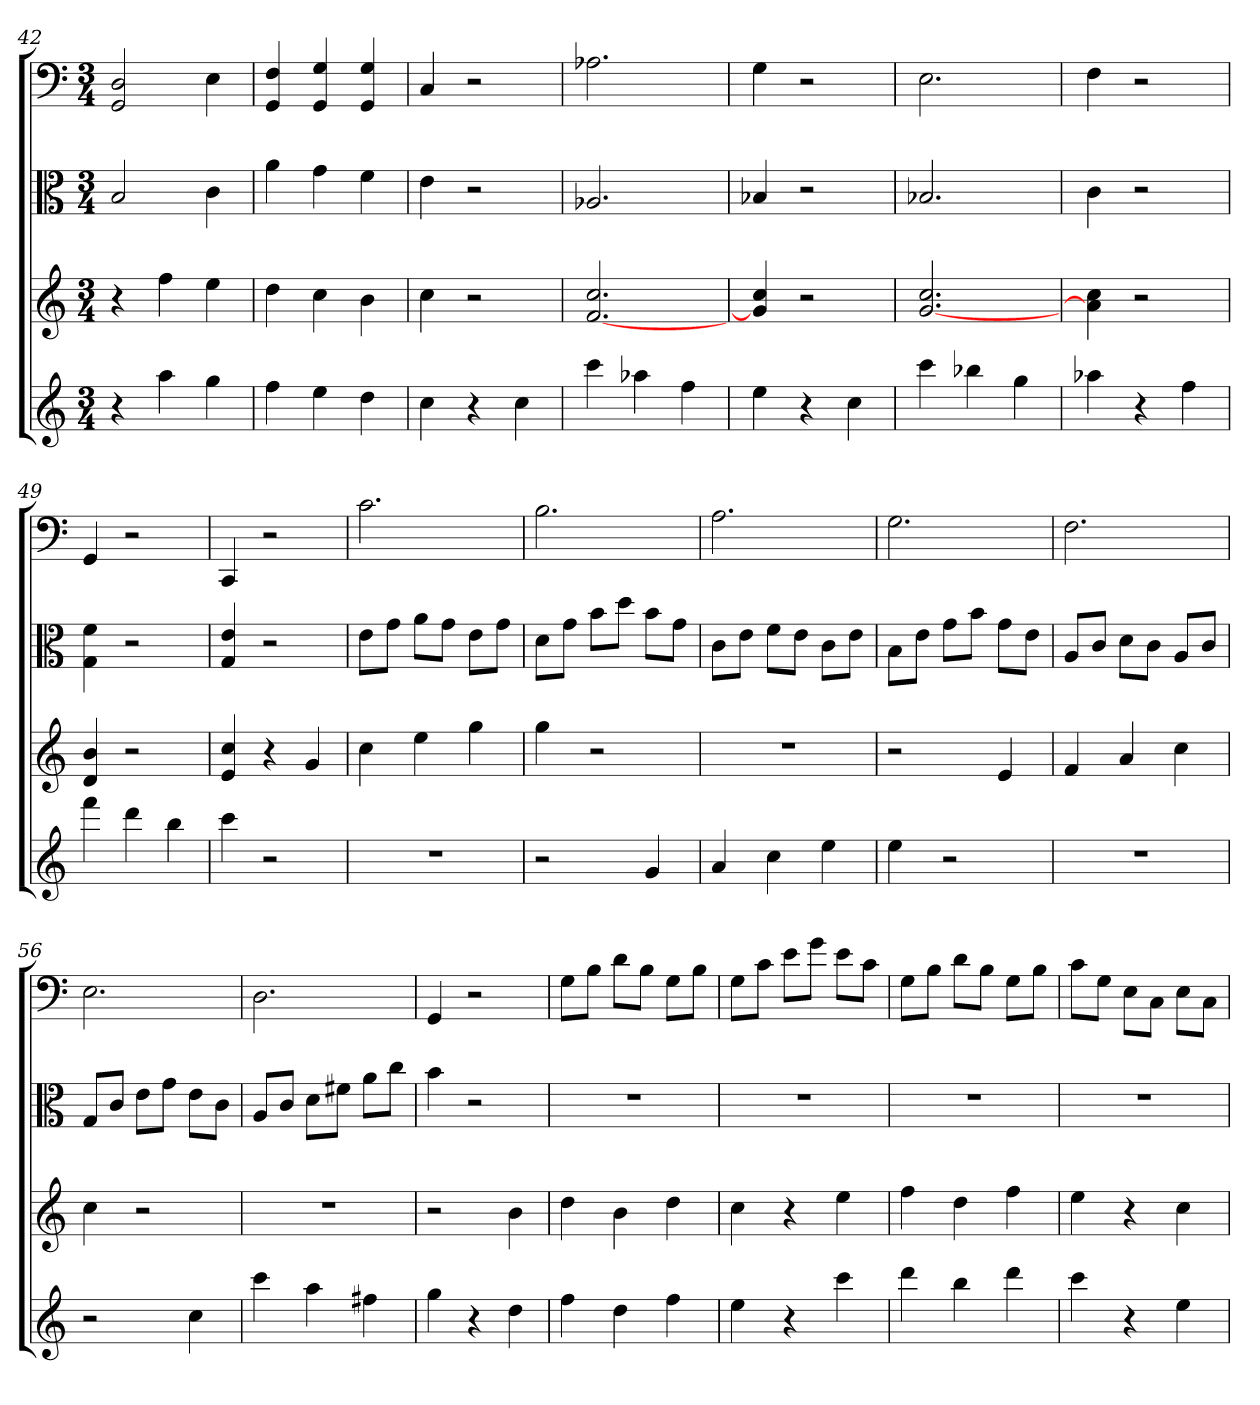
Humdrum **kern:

**kern	**kern	**kern	**kern
*part4	*part3	*part2	*part1
*staff4	*staff3	*staff2	*staff1
*	*	*clefC3	*clefF4
*k[]	*k[]	*k[]	*k[]
*C:	*C:	*C:	*C:
*M3/4	*M3/4	*M3/4	*M3/4
=42	=42	=42	=42
4r	4r	2B	2GG 2D
4aa	4ff	.	.
4gg	4ee	4c	4E
=43	=43	=43	=43
4ff	4dd	4a	4GG 4F
4ee	4cc	4g	4GG 4G
4dd	4b	4f	4GG 4G
=44	=44	=44	=44
4cc	4cc	4e	4C
4r	2r	2r	2r
4cc	.	.	.
=45	=45	=45	=45
4ccc	[2.f 2.cc	2.A-X	2.A-X
4aa-X	.	.	.
4ff	.	.	.
=46	=46	=46	=46
4ee	4g] 4cc	4B-X	4G
4r	2r	2r	2r
4cc	.	.	.
=47	=47	=47	=47
4ccc	[2.g 2.cc	2.B-X	2.E
4bb-X	.	.	.
4gg	.	.	.
=48	=48	=48	=48
4aa-X	4a-] 4cc	4c	4F
4r	2r	2r	2r
4ff	.	.	.
=49	=49	=49	=49
4fff	4d 4b	4G 4f	4GG
4ddd	2r	2r	2r
4bb	.	.	.
=50	=50	=50	=50
4ccc	4e 4cc	4G 4e	4CC
2r	4r	2r	2r
.	4g	.	.
=51	=51	=51	=51
2.r	4cc	8e\L	2.c
.	.	8g\J	.
.	4ee	8a\L	.
.	.	8g\J	.
.	4gg	8e\L	.
.	.	8g\J	.
=52	=52	=52	=52
2r	4gg	8d\L	2.B
.	.	8g\J	.
.	2r	8b\L	.
.	.	8dd\J	.
4g	.	8b\L	.
.	.	8g\J	.
=53	=53	=53	=53
4a	2.r	8c\L	2.A
.	.	8e\J	.
4cc	.	8f\L	.
.	.	8e\J	.
4ee	.	8c\L	.
.	.	8e\J	.
=54	=54	=54	=54
4ee	2r	8B\L	2.G
.	.	8e\J	.
2r	.	8g\L	.
.	.	8b\J	.
.	4e	8g\L	.
.	.	8e\J	.
=55	=55	=55	=55
2.r	4f	8A/L	2.F
.	.	8c/J	.
.	4a	8d\L	.
.	.	8c\J	.
.	4cc	8A/L	.
.	.	8c/J	.
=56	=56	=56	=56
2r	4cc	8G/L	2.E
.	.	8c/J	.
.	2r	8e\L	.
.	.	8g\J	.
4cc	.	8e\L	.
.	.	8c\J	.
=57	=57	=57	=57
4ccc	2.r	8A/L	2.D
.	.	8c/J	.
4aa	.	8d\L	.
.	.	8f#X\J	.
4ff#X	.	8a\L	.
.	.	8cc\J	.
=58	=58	=58	=58
4gg	2r	4b	4GG
4r	.	2r	2r
4dd	4b	.	.
=59	=59	=59	=59
4ff	4dd	2.r	8G\L
.	.	.	8B\J
4dd	4b	.	8d\L
.	.	.	8B\J
4ff	4dd	.	8G\L
.	.	.	8B\J
=60	=60	=60	=60
4ee	4cc	2.r	8G\L
.	.	.	8c\J
4r	4r	.	8e\L
.	.	.	8g\J
4ccc	4ee	.	8e\L
.	.	.	8c\J
=61	=61	=61	=61
4ddd	4ff	2.r	8G\L
.	.	.	8B\J
4bb	4dd	.	8d\L
.	.	.	8B\J
4ddd	4ff	.	8G\L
.	.	.	8B\J
=62	=62	=62	=62
4ccc	4ee	2.r	8c\L
.	.	.	8G\J
4r	4r	.	8E\L
.	.	.	8C\J
4ee	4cc	.	8E\L
.	.	.	8C\J
=	=	=	=
*-	*-	*-	*-
